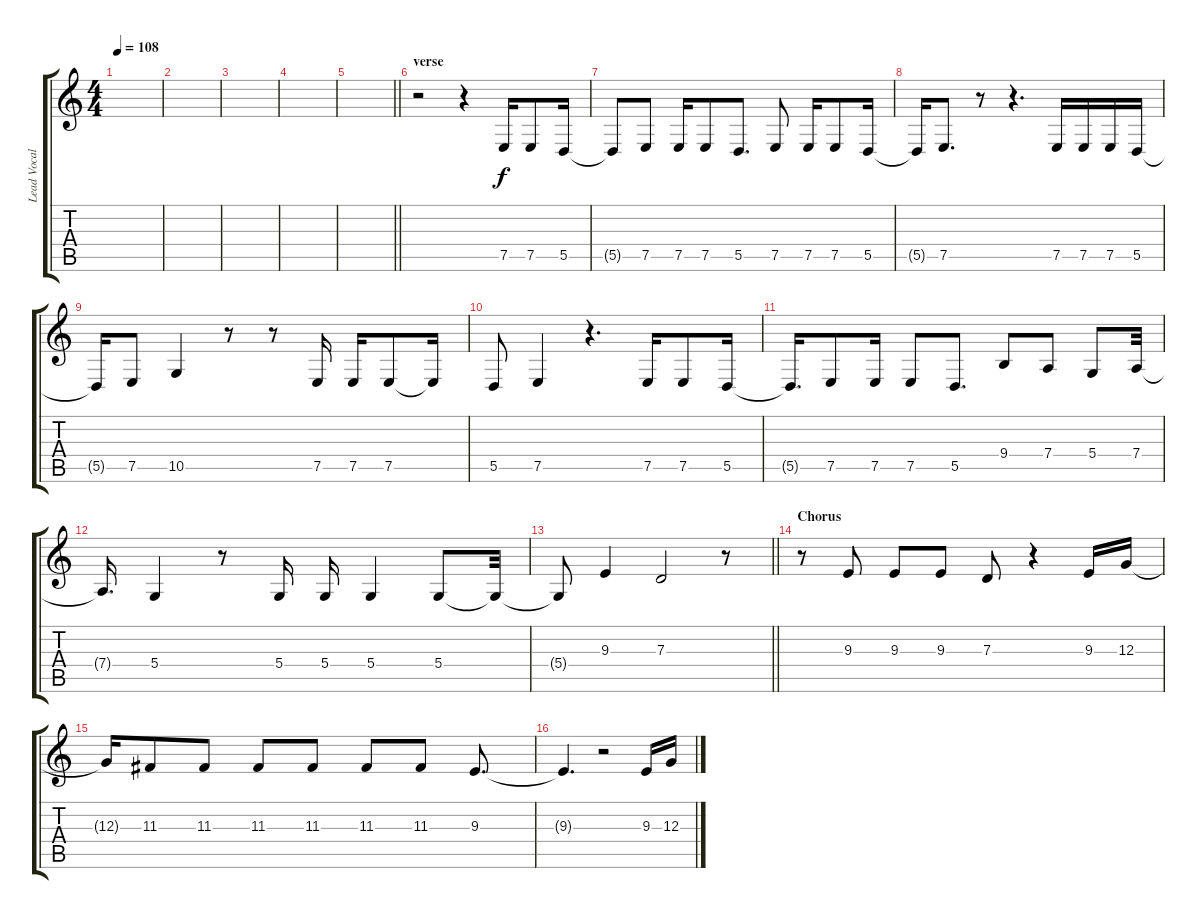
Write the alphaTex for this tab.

\track ("Lead Vocals" "Lead Vocal") {instrument lead6voice}
\staff {score tabs}
\tuning (E4 B3 G3 D3 A2 E2) {hide}
\ts (4 4)
\tempo 108
\clef g2
\ks c
|
|
|
|
\barLineRight lightlight
|
\section ("" "verse")
r.2 r.4 7.5.16 7.5.8 5.5.16 |
5.5{t}.8 7.5.8 7.5.16 7.5.8 5.5.8{d} 7.5.8 7.5.16 7.5.8 5.5.16 |
5.5{t}.16 7.5.8{d} r.8 r.4{d} 7.5.16 7.5.16 7.5.16 5.5.16 |
5.5{t}.16 7.5.8 10.5.4 r.8 r.8 7.5.16 7.5.16 7.5.8 7.5{t}.16 |
5.5.8 7.5.4 r.4{d} 7.5.16 7.5.8 5.5.16 |
5.5{t}.16{d} 7.5.8 7.5.16 7.5.8 5.5.8{d} 9.4.8 7.4.8 5.4.8 7.4.32 |
7.4{t}.16{d} 5.4.4 r.8 5.4.16 5.4.16 5.4.4 5.4.8 5.4{t}.32 |
\barLineRight lightlight
5.4{t}.8 9.3.4 7.3.2 r.8 |
\section ("" "Chorus")
r.8 9.3.8 9.3.8 9.3.8 7.3.8 r.4 9.3.16 12.3.16 |
12.3{t}.16 11.3.8 11.3.8 11.3.8 11.3.8 11.3.8 11.3.8 9.3.8{d} |
9.3{t}.4{d} r.2 9.3.16 12.3.16
